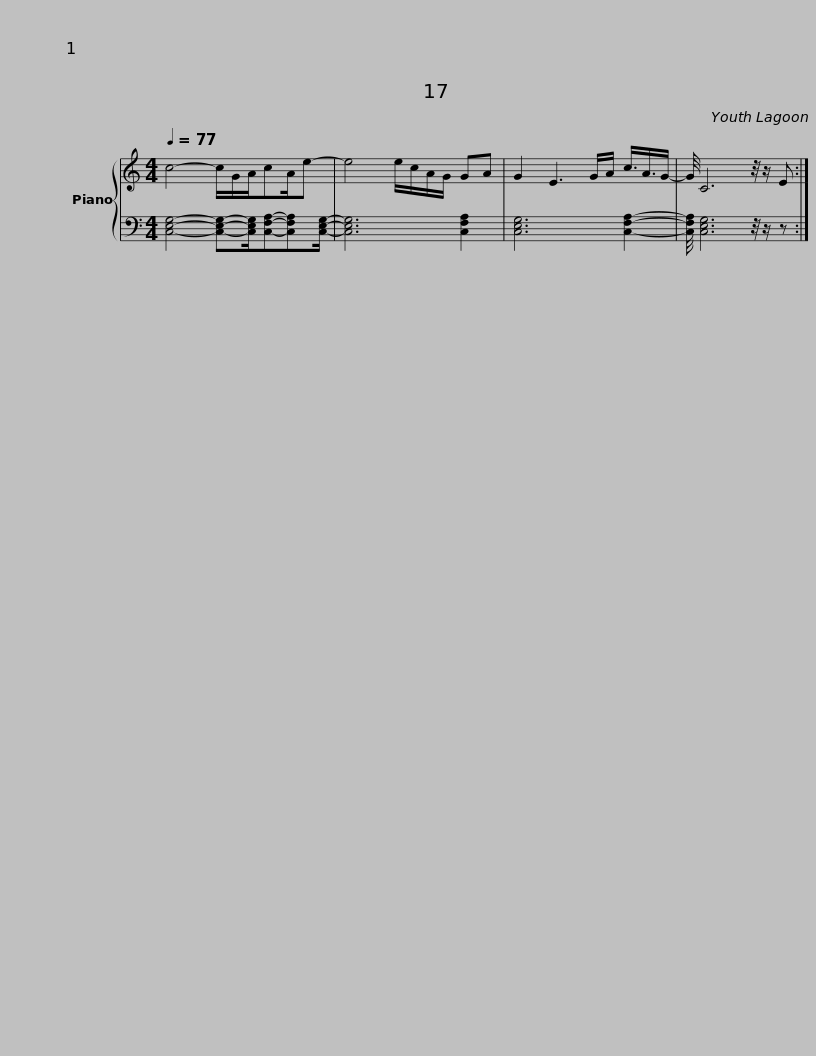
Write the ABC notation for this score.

X:1
%%score { 1 | 2 }
L:1/8
Q:1/4=77
M:4/4
I:linebreak $
K:C
V:1 treble
V:2 bass
V:1
 c4- c/G/A/cA/e- | e4 e/c/A/G/ GA | G2 E3 G/A/ c3/4A3/4G/- | G/4 C6 z/4 z/ E :| %4
V:2
 [C,E,G,]4- [C,E,G,]-[C,E,G,]/[C,F,A,]-[C,F,A,][C,E,G,]/- | [C,E,G,]6 [C,F,A,]2 | [C,E,G,]6 [C,F,A,]2- | [C,F,A,]/4 [C,E,G,]6 z/4 z/ z :| %4
